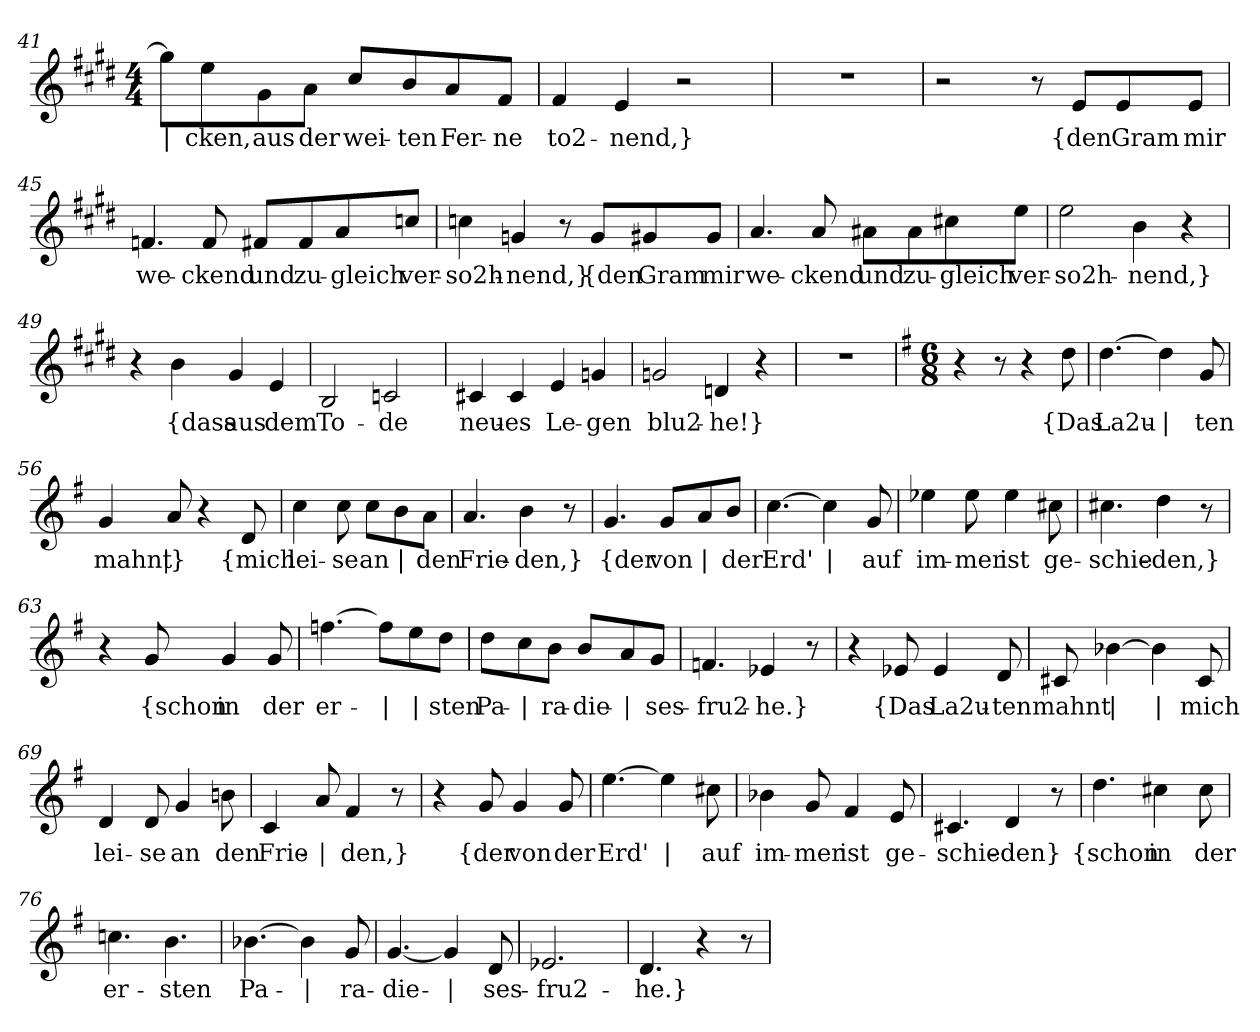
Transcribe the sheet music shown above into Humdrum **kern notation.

**kern	**text
*part1	*part1
*staff1	*staff1
*clefG2	*
*k[f#c#g#d#]	*
*M4/4	*
=41	=41
!	!LO:LY:b
8gg#\L]	|
!	!LO:LY:b
8ee\	-cken,
!	!LO:LY:b
8g#\	aus
!	!LO:LY:b
8a\J	der
!	!LO:LY:b
8cc#/L	wei-
!	!LO:LY:b
8b/	-ten
!	!LO:LY:b
8a/	Fer-
!	!LO:LY:b
8f#/J	-ne
=42	=42
!	!LO:LY:b
4f#/	to2-
!	!LO:LY:b
4e/	-nend,}
2r	.
=43	=43
1r	.
=44	=44
2r	.
8r	.
!	!LO:LY:b
8e/L	{den
!	!LO:LY:b
8e/	Gram
!	!LO:LY:b
8e/J	mir
!!LO:LB:g=z
=45	=45
!	!LO:LY:b
4.fn/	we-
!	!LO:LY:b
8f/	-ckend
!	!LO:LY:b
8f#X/L	und
!	!LO:LY:b
8f#/	zu-
!	!LO:LY:b
8a/	-gleich
!	!LO:LY:b
8ccn/J	ver-
=46	=46
!	!LO:LY:b
4ccn\	so2h-
!	!LO:LY:b
4gn/	-nend,}
8r	.
!	!LO:LY:b
8g/L	{den
!	!LO:LY:b
8g#X/	Gram
!	!LO:LY:b
8g#/J	mir
=47	=47
!	!LO:LY:b
4.a/	we-
!	!LO:LY:b
8a/	-ckend
!	!LO:LY:b
8a#X\L	und
!	!LO:LY:b
8a#\	zu-
!	!LO:LY:b
8cc#X\	-gleich
!	!LO:LY:b
8ee\J	ver-
!!LO:PB:g=z
=48	=48
!	!LO:LY:b
2ee\	-so2h-
!	!LO:LY:b
4b\	-nend,}
4r	.
=49	=49
4r	.
!	!LO:LY:b
4b\	{dass
!	!LO:LY:b
4g#/	aus
!	!LO:LY:b
4e/	dem
=50	=50
!	!LO:LY:b
2B/	To-
!	!LO:LY:b
2cn/	-de
=51	=51
!	!LO:LY:b
4c#X/	neu-
!	!LO:LY:b
4c#/	-es
!	!LO:LY:b
4e/	Le-
!	!LO:LY:b
4gn/	-gen
=52	=52
!	!LO:LY:b
2gn/	blu2-
!	!LO:LY:b
4dn/	-he!}
4r	.
=53	=53
1r	.
=54	=54
*k[f#]	*
*M6/8	*
4r	.
8r	.
4r	.
!	!LO:LY:b
8dd\	{Das
!!LO:LB:g=z
=55	=55
!	!LO:LY:b
[4.dd\	La2u-
!	!LO:LY:b
4dd\]	|
!	!LO:LY:b
8g/	-ten
=56	=56
!	!LO:LY:b
4g/	mahnt
!	!LO:LY:b
8a/	|}
4r	.
!	!LO:LY:b
8d/	{mich
=57	=57
!	!LO:LY:b
4cc\	lei-
!	!LO:LY:b
8cc\	-se
!	!LO:LY:b
8cc\L	an
!	!LO:LY:b
8b\	|
!	!LO:LY:b
8a\J	-den
=58	=58
!	!LO:LY:b
4.a/	Frie-
!	!LO:LY:b
4b\	-den,}
8r	.
=59	=59
!	!LO:LY:b
4.g/	{der
!	!LO:LY:b
8g/L	von
!	!LO:LY:b
8a/	|
!	!LO:LY:b
8b/J	-der
=60	=60
!	!LO:LY:b
[4.cc\	Erd'
!	!LO:LY:b
4cc\]	|
!	!LO:LY:b
8g/	auf
=61	=61
!	!LO:LY:b
4ee-X\	im-
!	!LO:LY:b
8ee-\	-mer
!	!LO:LY:b
4ee-\	ist
!	!LO:LY:b
8cc#X\	ge-
!!LO:LB:g=z
=62	=62
!	!LO:LY:b
4.cc#X\	-schie-
!	!LO:LY:b
4dd\	-den,}
8r	.
=63	=63
4r	.
!	!LO:LY:b
8g/	{schon
!	!LO:LY:b
4g/	in
!	!LO:LY:b
8g/	der
=64	=64
!	!LO:LY:b
[4.ffn\	er-
!	!LO:LY:b
8ff\L]	|
!	!LO:LY:b
8ee\	|
!	!LO:LY:b
8dd\J	-sten
=65	=65
!	!LO:LY:b
8dd\L	Pa-
!	!LO:LY:b
8cc\	|
!	!LO:LY:b
8b\J	-ra-
!	!LO:LY:b
8b/L	-die-
!	!LO:LY:b
8a/	|
!	!LO:LY:b
8g/J	-ses-
=66	=66
!	!LO:LY:b
4.fn/	-fru2-
!	!LO:LY:b
4e-X/	-he.}
8r	.
=67	=67
4r	.
!	!LO:LY:b
8e-X/	{Das
!	!LO:LY:b
4e-/	La2u-
!	!LO:LY:b
8d/	-ten
!!LO:LB:g=z
=68	=68
!	!LO:LY:b
8c#X/	mahnt
!	!LO:LY:b
[4b-X\	|
!	!LO:LY:b
4b-\]	|
!	!LO:LY:b
8c#/	mich
=69	=69
!	!LO:LY:b
4d/	lei-
!	!LO:LY:b
8d/	-se
!	!LO:LY:b
4g/	an
!	!LO:LY:b
8bn\	den
=70	=70
!	!LO:LY:b
4c/	Frie-
!	!LO:LY:b
8a/	|
!	!LO:LY:b
4f#/	-den,}
8r	.
=71	=71
4r	.
!	!LO:LY:b
8g/	{der
!	!LO:LY:b
4g/	von
!	!LO:LY:b
8g/	der
=72	=72
!	!LO:LY:b
[4.ee\	Erd'
!	!LO:LY:b
4ee\]	|
!	!LO:LY:b
8cc#X\	auf
=73	=73
!	!LO:LY:b
4b-X\	im-
!	!LO:LY:b
8g/	-mer
!	!LO:LY:b
4f#/	ist
!	!LO:LY:b
8e/	ge-
=74	=74
!	!LO:LY:b
4.c#X/	-schie-
!	!LO:LY:b
4d/	-den}
8r	.
!!LO:LB:g=z
=75	=75
!	!LO:LY:b
4.dd\	{schon
!	!LO:LY:b
4cc#X\	in
!	!LO:LY:b
8cc#\	der
=76	=76
!	!LO:LY:b
4.ccn\	er-
!	!LO:LY:b
4.b\	-sten
=77	=77
!	!LO:LY:b
[4.b-X\	Pa-
!	!LO:LY:b
4b-\]	|
!	!LO:LY:b
8g/	-ra-
=78	=78
!	!LO:LY:b
[4.g/	-die-
!	!LO:LY:b
4g/]	|
!	!LO:LY:b
8d/	-ses-
=79	=79
!	!LO:LY:b
2.e-X/	-fru2-
=80	=80
!	!LO:LY:b
4.d/	-he.}
4r	.
8r	.
=	=
*-	*-
